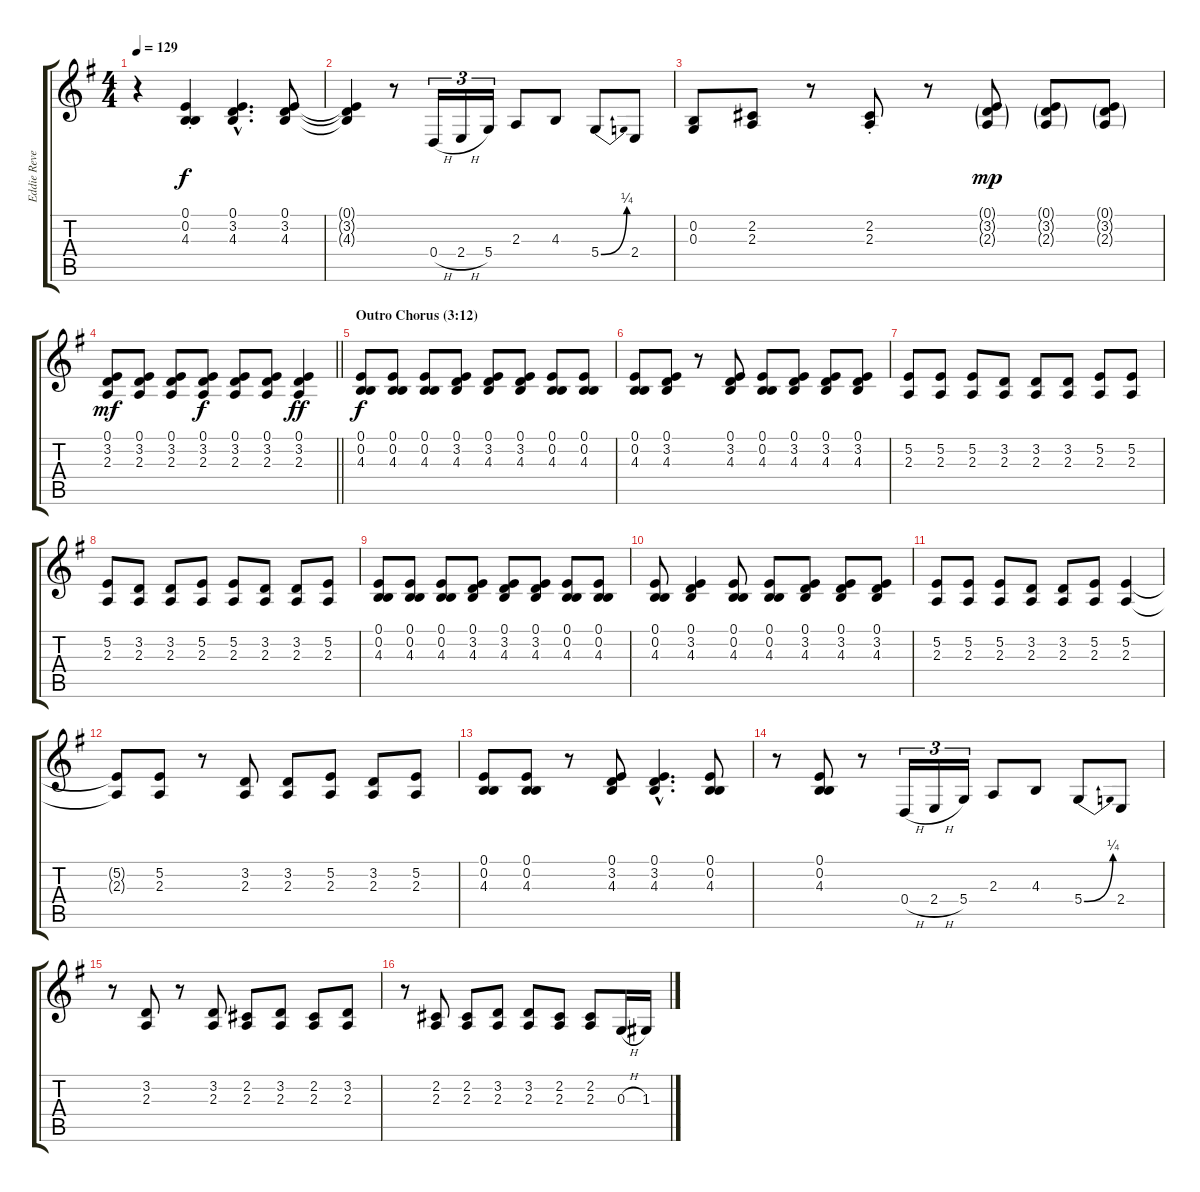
\track ("Eddie Reverb" "Eddie Reve") {instrument violin}
\staff {score tabs}
\tuning (E4 B3 G3 D3 A2 E2) {hide}
\ts (4 4)
\tempo 129
\clef g2
\ks eminor
r.4{dy f} (0.1{st} 0.2{st} 4.3{st}).4 (0.1{hac} 3.2{hac} 4.3{hac}).4{d} (0.1 3.2 4.3).8 |
(0.1{t} 3.2{t} 4.3{t}).4 r.8 0.4{h}.16{tu (3 2)} 2.4{h}.16{tu (3 2)} 5.4.16{tu (3 2)} 2.3.8 4.3.8 5.4{be (bend 0 0 60 1)}.8 2.4.8 |
(0.2 0.3).8 (2.2 2.3).8 r.8 (2.2{st} 2.3{st}).8 r.8 (0.1{g} 3.2{g} 2.3{g}).8{dy mp} (0.1{g} 3.2{g} 2.3{g}).8 (0.1{g} 3.2{g} 2.3{g}).8 |
\barLineRight lightlight
(0.1 3.2 2.3).8{dy mf} (0.1 3.2 2.3).8 (0.1 3.2 2.3).8 (0.1 3.2 2.3).8{dy f} (0.1 3.2 2.3).8 (0.1 3.2 2.3).8 (0.1 3.2 2.3).4{dy ff} |
\section ("" "Outro Chorus (3:12)")
(0.1 0.2 4.3).8{dy f} (0.1 0.2 4.3).8 (0.1 0.2 4.3).8 (0.1 3.2 4.3).8 (0.1 3.2 4.3).8 (0.1 3.2 4.3).8 (0.1 0.2 4.3).8 (0.1 0.2 4.3).8 |
(0.1 0.2 4.3).8 (0.1 3.2 4.3).8 r.8 (0.1 3.2 4.3).8 (0.1 0.2 4.3).8 (0.1 3.2 4.3).8 (0.1 3.2 4.3).8 (0.1 3.2 4.3).8 |
(5.2 2.3).8 (5.2 2.3).8 (5.2 2.3).8 (3.2 2.3).8 (3.2 2.3).8 (3.2 2.3).8 (5.2 2.3).8 (5.2 2.3).8 |
(5.2 2.3).8 (3.2 2.3).8 (3.2 2.3).8 (5.2 2.3).8 (5.2 2.3).8 (3.2 2.3).8 (3.2 2.3).8 (5.2 2.3).8 |
(0.1 0.2 4.3).8 (0.1 0.2 4.3).8 (0.1 0.2 4.3).8 (0.1 3.2 4.3).8 (0.1 3.2 4.3).8 (0.1 3.2 4.3).8 (0.1 0.2 4.3).8 (0.1 0.2 4.3).8 |
(0.1 0.2 4.3).8 (0.1 3.2 4.3).4 (0.1 0.2 4.3).8 (0.1 0.2 4.3).8 (0.1 3.2 4.3).8 (0.1 3.2 4.3).8 (0.1 3.2 4.3).8 |
(5.2 2.3).8 (5.2 2.3).8 (5.2 2.3).8 (3.2 2.3).8 (3.2 2.3).8 (5.2 2.3).8 (5.2 2.3).4 |
(5.2{t} 2.3{t}).8 (5.2 2.3).8 r.8 (3.2 2.3).8 (3.2 2.3).8 (5.2 2.3).8 (3.2 2.3).8 (5.2 2.3).8 |
(0.1 0.2 4.3).8 (0.1 0.2 4.3).8 r.8 (0.1 3.2 4.3).8 (0.1{hac} 3.2{hac} 4.3{hac}).4{d} (0.1 0.2 4.3).8 |
r.8 (0.1 0.2 4.3).8 r.8 0.4{h}.16{tu (3 2)} 2.4{h}.16{tu (3 2)} 5.4.16{tu (3 2)} 2.3.8 4.3.8 5.4{be (bend 0 0 60 1)}.8 2.4.8 |
r.8 (3.2 2.3).8 r.8 (3.2 2.3).8 (2.2 2.3).8 (3.2 2.3).8 (2.2 2.3).8 (3.2 2.3).8 |
r.8 (2.2 2.3).8 (2.2 2.3).8 (3.2 2.3).8 (3.2 2.3).8 (2.2 2.3).8 (2.2 2.3).8 0.3{h}.16 1.3.16
